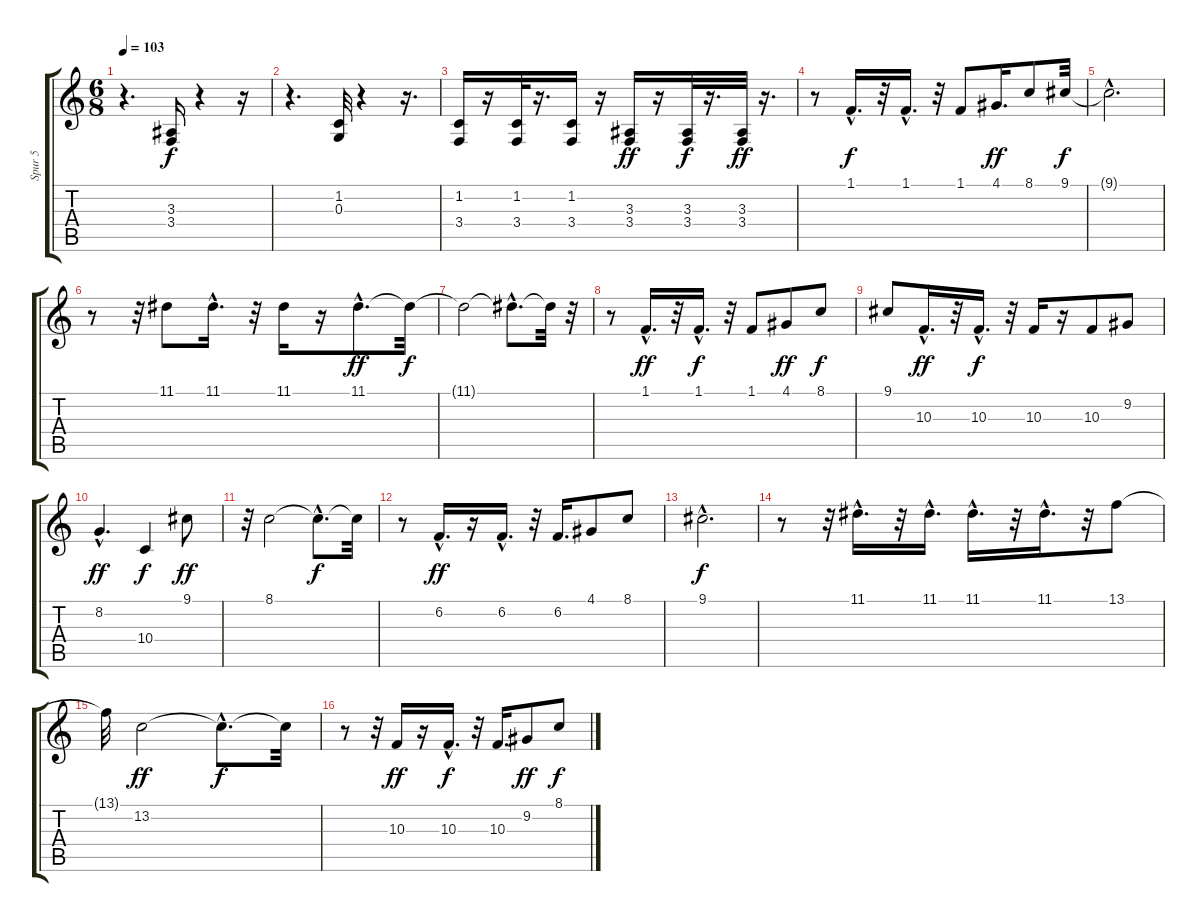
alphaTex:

\track ("Spur 5" "Spur 5") {instrument acousticgrandpiano}
\staff {score tabs}
\tuning (E4 B3 G3 D3 A2 E2) {hide}
\ts (6 8)
\tempo 103
\clef g2
\ks c
r.4{d dy ff} (3.3 3.4).16{dy f} r.4 r.16 |
r.4{d} (1.2 0.3).32 r.4 r.16{d} |
(1.2 3.4).16 r.16 (1.2 3.4).32 r.16{d} (1.2 3.4).16 r.16 (3.3 3.4).16{dy ff} r.16 (3.3 3.4).32{dy f} r.16{d} (3.3 3.4).32{dy ff} r.16{d} |
r.8 1.1{hac}.16{d dy f volume 9} r.32 1.1{hac}.16{d} r.32 1.1.8 4.1.16{d dy ff} 8.1.8 9.1.32{dy f} |
9.1{hac t}.2{d} |
r.8 r.32 11.1.8 11.1{hac}.16{d} r.32 11.1.16 r.16 11.1{hac}.8{d dy ff} 11.1{t}.32{dy f} |
11.1{t}.2 11.1{hac t}.8{d} 11.1{t}.32 r.32 |
r.8 1.1{hac}.16{d dy ff} r.32 1.1{hac}.16{d dy f} r.32 1.1.8 4.1.8{dy ff} 8.1.8{dy f} |
9.1.8 10.3{hac}.16{d dy ff} r.32 10.3{hac}.16{d dy f} r.32 10.3.16 r.16 10.3.8 9.2.8 |
8.2{hac}.4{d dy ff} 10.4.4{dy f} 9.1.8{dy ff} |
r.32 8.1.2 8.1{hac t}.8{d dy f} 8.1{t}.32 |
r.8 6.2{hac}.16{d dy ff} r.16 6.2{hac}.16{d} r.32 6.2.16{d} 4.1.8 8.1.8 |
9.1{hac}.2{d dy f} |
r.8 r.32 11.1{hac}.16{d} r.32 11.1{hac}.16{d} 11.1{hac}.16{d} r.32 11.1{hac}.16{d} r.32 13.1.8 |
13.1{t}.32 13.2.2{dy ff} 13.2{hac t}.8{d dy f} 13.2{t}.32 |
r.8 r.32 10.3.16{dy ff} r.16 10.3{hac}.16{d dy f} r.32 10.3.16{d} 9.2.8{dy ff} 8.1.8{dy f}
